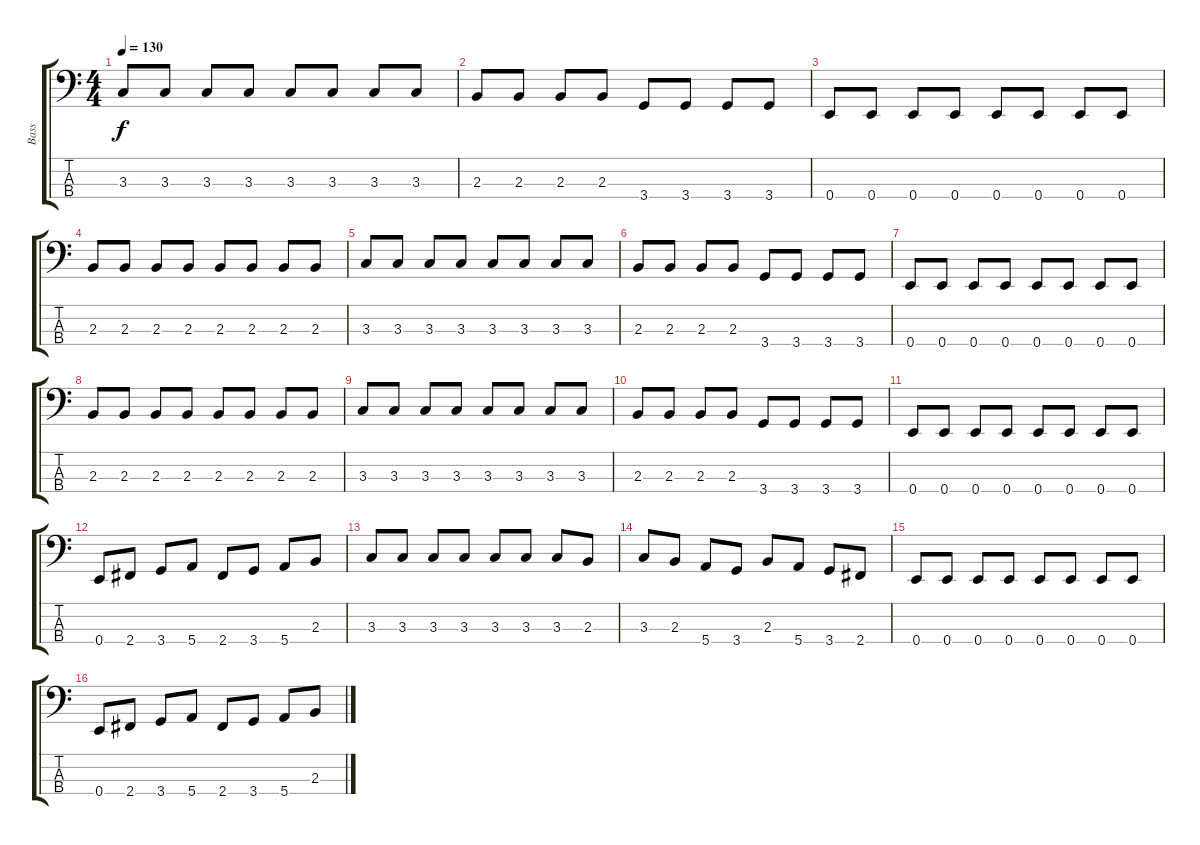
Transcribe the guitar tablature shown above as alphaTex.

\track ("Bass" "Bass") {instrument electricbasspick}
\staff {score tabs}
\tuning (G2 D2 A1 E1) {hide}
\ts (4 4)
\tempo 130
\clef f4
\ks c
3.3.8{dy f} 3.3.8 3.3.8 3.3.8 3.3.8 3.3.8 3.3.8 3.3.8 |
2.3.8 2.3.8 2.3.8 2.3.8 3.4.8 3.4.8 3.4.8 3.4.8 |
0.4.8 0.4.8 0.4.8 0.4.8 0.4.8 0.4.8 0.4.8 0.4.8 |
2.3.8 2.3.8 2.3.8 2.3.8 2.3.8 2.3.8 2.3.8 2.3.8 |
3.3.8 3.3.8 3.3.8 3.3.8 3.3.8 3.3.8 3.3.8 3.3.8 |
2.3.8 2.3.8 2.3.8 2.3.8 3.4.8 3.4.8 3.4.8 3.4.8 |
0.4.8 0.4.8 0.4.8 0.4.8 0.4.8 0.4.8 0.4.8 0.4.8 |
2.3.8 2.3.8 2.3.8 2.3.8 2.3.8 2.3.8 2.3.8 2.3.8 |
3.3.8 3.3.8 3.3.8 3.3.8 3.3.8 3.3.8 3.3.8 3.3.8 |
2.3.8 2.3.8 2.3.8 2.3.8 3.4.8 3.4.8 3.4.8 3.4.8 |
0.4.8 0.4.8 0.4.8 0.4.8 0.4.8 0.4.8 0.4.8 0.4.8 |
0.4.8 2.4.8 3.4.8 5.4.8 2.4.8 3.4.8 5.4.8 2.3.8 |
3.3.8 3.3.8 3.3.8 3.3.8 3.3.8 3.3.8 3.3.8 2.3.8 |
3.3.8 2.3.8 5.4.8 3.4.8 2.3.8 5.4.8 3.4.8 2.4.8 |
0.4.8 0.4.8 0.4.8 0.4.8 0.4.8 0.4.8 0.4.8 0.4.8 |
0.4.8 2.4.8 3.4.8 5.4.8 2.4.8 3.4.8 5.4.8 2.3.8
